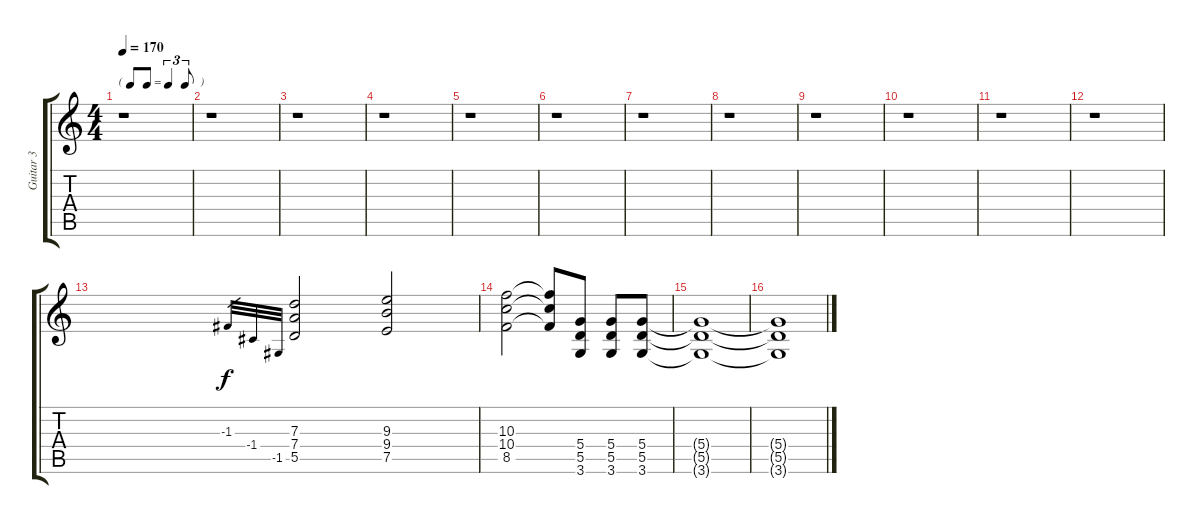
\track ("Guitar 3" "Guitar 3") {instrument overdrivenguitar}
\staff {score tabs}
\tuning (E4 B3 G3 D3 A2 E2) {hide}
\ts (4 4)
\tf triplet8th
\tempo 170
\clef g2
\ks c
r.1{dy f} |
r.1 |
r.1 |
r.1 |
r.1 |
r.1 |
r.1 |
r.1 |
r.1 |
r.1 |
r.1 |
r.1 |
-1.3.32{gr} -1.4.32{gr} -1.5.32{gr} (7.3 7.4 5.5).2 (9.3 9.4 7.5).2 |
(10.3 10.4 8.5).2 (10.3{t} 10.4{t} 8.5{t}).8 (5.4 5.5 3.6).8 (5.4 5.5 3.6).8 (5.4 5.5 3.6).8 |
(5.4{t} 5.5{t} 3.6{t}).1 |
(5.4{t} 5.5{t} 3.6{t}).1
